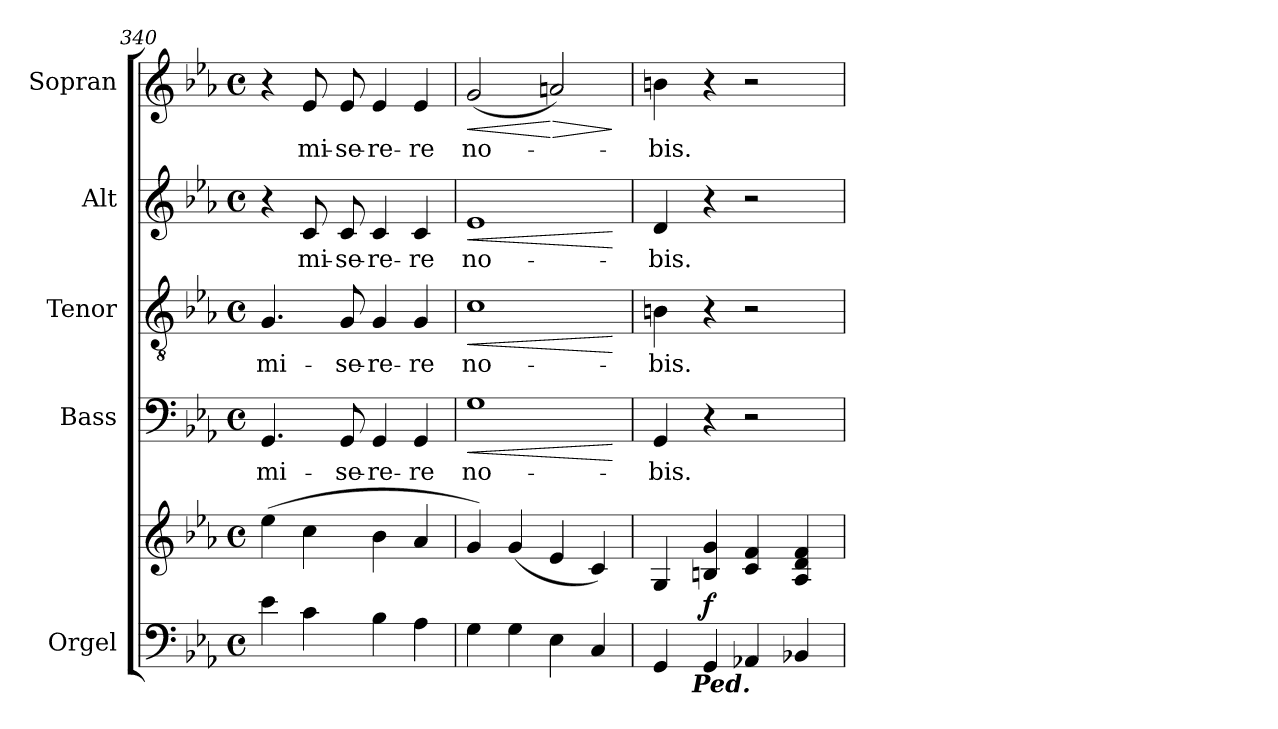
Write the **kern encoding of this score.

**kern	**kern	**dynam	**kern	**text	**dynam	**kern	**text	**dynam	**kern	**text	**dynam	**kern	**text	**dynam
*part5	*part5	*part5	*part4	*part4	*part4	*part3	*part3	*part3	*part2	*part2	*part2	*part1	*part1	*part1
*staff6	*staff5	*staff5/6	*staff4	*staff4	*staff4	*staff3	*staff3	*staff3	*staff2	*staff2	*staff2	*staff1	*staff1	*staff1
*I"Orgel	*	*	*I"Bass	*	*	*I"Tenor	*	*	*I"Alt	*	*	*I"Sopran	*	*
*I'Org.	*	*	*I'B.	*	*	*I'T.	*	*	*I'A.	*	*	*I'S.	*	*
*clefF4	*clefG2	*	*clefF4	*	*	*clefGv2	*	*	*clefG2	*	*	*clefG2	*	*
*k[b-e-a-]	*k[b-e-a-]	*	*k[b-e-a-]	*	*	*k[b-e-a-]	*	*	*k[b-e-a-]	*	*	*k[b-e-a-]	*	*
*E-:	*E-:	*	*E-:	*	*	*E-:	*	*	*E-:	*	*	*E-:	*	*
*M4/4	*M4/4	*	*M4/4	*	*	*M4/4	*	*	*M4/4	*	*	*M4/4	*	*
*met(c)	*met(c)	*	*met(c)	*	*	*met(c)	*	*	*met(c)	*	*	*met(c)	*	*
=340	=340	=340	=340	=340	=340	=340	=340	=340	=340	=340	=340	=340	=340	=340
!	!	!	!	!LO:LY:b	!	!	!LO:LY:b	!	!	!	!	!	!	!
4e-\	(>4ee-\	.	4.GG/	mi-	.	4.G/	mi-	.	4r	.	.	4r	.	.
!	!	!	!	!	!	!	!	!	!	!LO:LY:b	!	!	!LO:LY:b	!
4c\	4cc\	.	.	.	.	.	.	.	8c/	mi-	.	8e-/	mi-	.
!	!	!	!	!LO:LY:b	!	!	!LO:LY:b	!	!	!LO:LY:b	!	!	!LO:LY:b	!
.	.	.	8GG/	-se-	.	8G/	-se-	.	8c/	-se-	.	8e-/	-se-	.
!	!	!	!	!LO:LY:b	!	!	!LO:LY:b	!	!	!LO:LY:b	!	!	!LO:LY:b	!
4B-\	4b-\	.	4GG/	-re-	.	4G/	-re-	.	4c/	-re-	.	4e-/	-re-	.
!	!	!	!	!LO:LY:b	!	!	!LO:LY:b	!	!	!LO:LY:b	!	!	!LO:LY:b	!
4A-\	4a-/	.	4GG/	-re	.	4G/	-re	.	4c/	-re	.	4e-/	-re	.
=341	=341	=341	=341	=341	=341	=341	=341	=341	=341	=341	=341	=341	=341	=341
!	!	!	!	!LO:LY:b	!LO:HP:b	!	!	!	!	!	!	!	!	!
!	!	!	!	!	!LO:HP:n=1:b	!	!LO:LY:b	!LO:HP:b	!	!	!	!	!	!
!	!	!	!	!	!	!	!	!LO:HP:n=1:b	!	!LO:LY:b	!LO:HP:b	!	!	!
!	!	!	!	!	!	!	!	!	!	!	!LO:HP:n=1:b	!	!LO:LY:b	!LO:HP:b
4G\	4g/)	.	1G	no-	< >	1c	no-	< >	1e-	no-	< >	(<2g/	no-	<
4G\	(<4g/	.	.	.	.	.	.	.	.	.	.	.	.	.
!	!	!	!	!	!	!	!	!	!	!	!	!	!	!LO:HP:n=1:b
4E-\	4e-/	.	.	.	.	.	.	.	.	.	.	2an/)	.	[ >
4C/	4c/)	.	.	.	.	.	.	.	.	.	.	.	.	.
.	.	.	.	.	[	.	.	[	.	.	[	.	.	]
=342	=342	=342	=342	=342	=342	=342	=342	=342	=342	=342	=342	=342	=342	=342
!	!	!	!	!LO:LY:b	!	!	!LO:LY:b	!	!	!LO:LY:b	!	!	!LO:LY:b	!
*^	*	*	*	*	*	*	*	*	*	*	*	*	*	*
4GG/	8..ryy	4G/	.	4GG/	-bis.	.	4Bn\	-bis.	.	4d/	-bis.	.	4bn\	-bis.	.
!	!LO:TX:b:Bi:t=Ped.	!	!	!	!	!	!	!	!	!	!	!	!	!	!
.	2ryy	.	.	.	.	.	.	.	.	.	.	.	.	.	.
!	!	!	!LO:DY:b	!	!	!	!	!	!	!	!	!	!	!	!
4GG/	.	4Bn/ 4g/	f	4r	.	]	4r	.	]	4r	.	]	4r	.	.
4AA-X/	.	4c/ 4f/	.	2r	.	.	2r	.	.	2r	.	.	2r	.	.
.	4ryy	.	.	.	.	.	.	.	.	.	.	.	.	.	.
4BB-X/	.	4A-/ 4d/ 4f/	.	.	.	.	.	.	.	.	.	.	.	.	.
.	32ryy	.	.	.	.	.	.	.	.	.	.	.	.	.	.
*v	*v	*	*	*	*	*	*	*	*	*	*	*	*	*	*
=	=	=	=	=	=	=	=	=	=	=	=	=	=	=
*-	*-	*-	*-	*-	*-	*-	*-	*-	*-	*-	*-	*-	*-	*-
